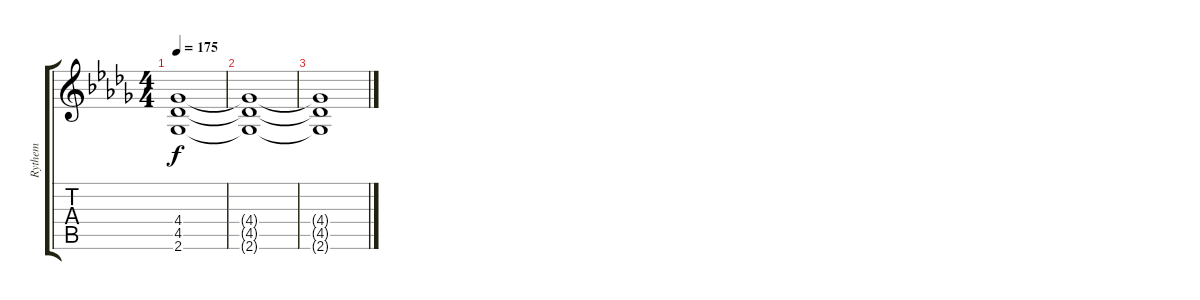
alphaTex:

\track ("Rythem" "Rythem") {instrument distortionguitar}
\staff {score tabs}
\tuning (E4 B3 G3 D3 A2 E2) {hide}
\ts (4 4)
\tempo 175
\clef g2
\ks db
(4.4{t} 4.5{t} 2.6{t}).1{dy f} |
(4.4{t} 4.5{t} 2.6{t}).1 |
(4.4{t} 4.5{t} 2.6{t}).1
